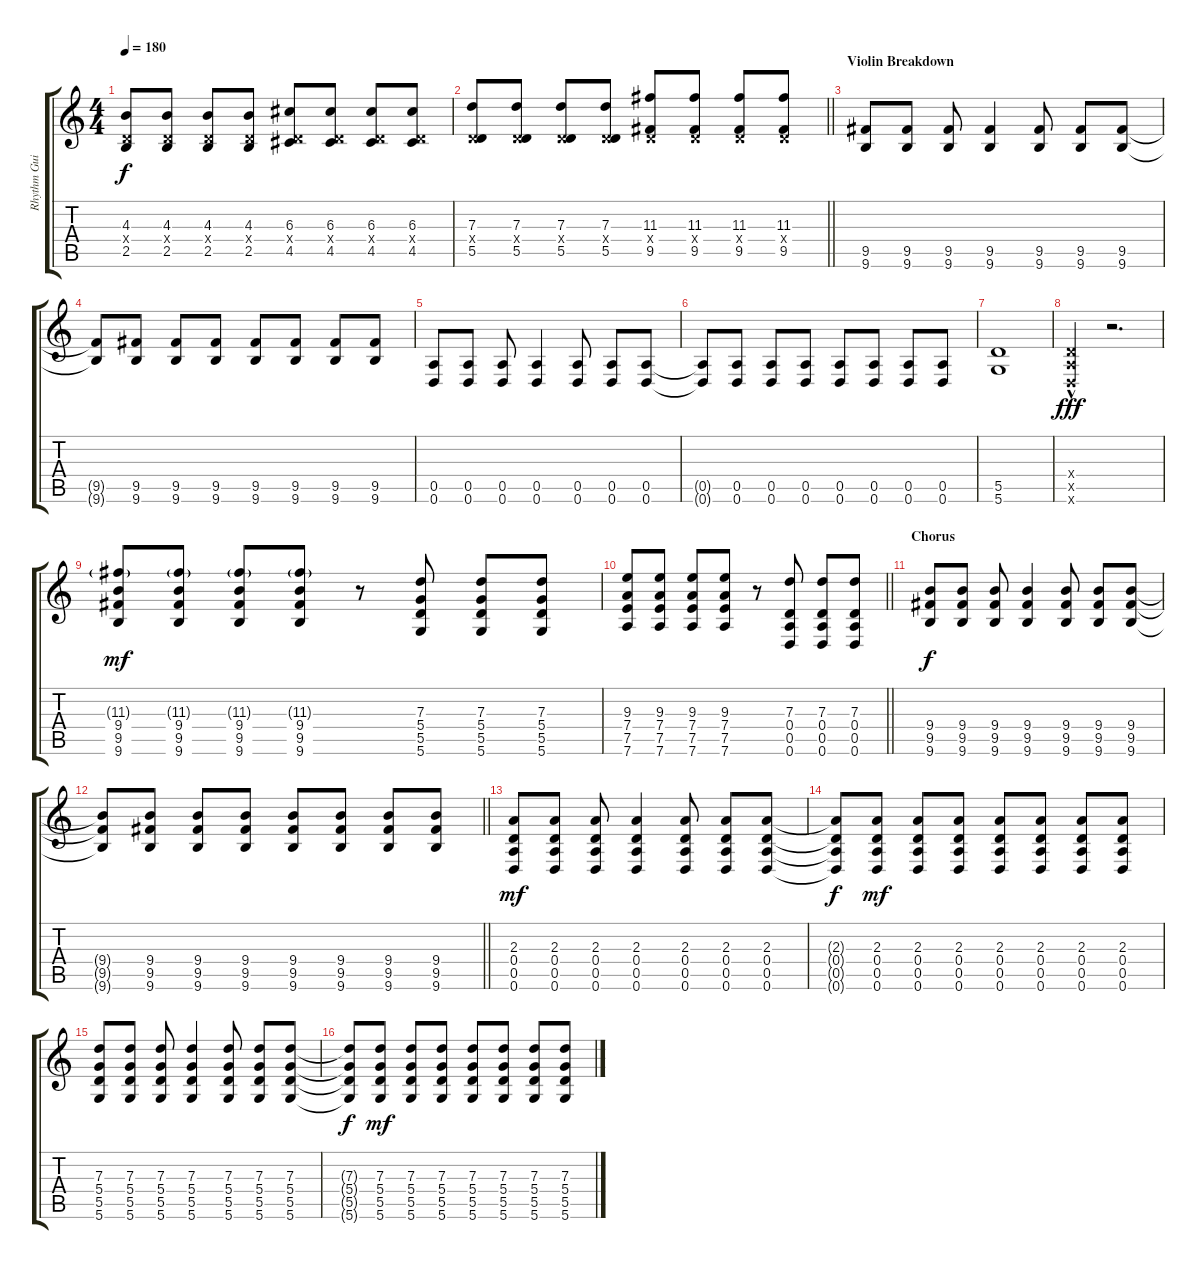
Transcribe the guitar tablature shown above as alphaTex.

\track ("Rhythm Guitar R" "Rhythm Gui") {instrument distortionguitar}
\staff {score tabs}
\tuning (E4 B3 G3 D3 A2 D2) {hide}
\ts (4 4)
\tempo 180
\clef g2
\ks c
(4.3 0.4{x} 2.5).8{dy f} (4.3 0.4{x} 2.5).8 (4.3 0.4{x} 2.5).8 (4.3 0.4{x} 2.5).8 (6.3 0.4{x} 4.5).8 (6.3 0.4{x} 4.5).8 (6.3 0.4{x} 4.5).8 (6.3 0.4{x} 4.5).8 |
\barLineRight lightlight
(7.3 0.4{x} 5.5).8 (7.3 0.4{x} 5.5).8 (7.3 0.4{x} 5.5).8 (7.3 0.4{x} 5.5).8 (11.3 0.4{x} 9.5).8 (11.3 0.4{x} 9.5).8 (11.3 0.4{x} 9.5).8 (11.3 0.4{x} 9.5).8 |
\section ("" "Violin Breakdown")
(9.5 9.6).8{volume 11 instrument distortionguitar} (9.5 9.6).8 (9.5 9.6).8 (9.5 9.6).4 (9.5 9.6).8 (9.5 9.6).8 (9.5 9.6).8 |
(9.5{t} 9.6{t}).8 (9.5 9.6).8 (9.5 9.6).8 (9.5 9.6).8 (9.5 9.6).8 (9.5 9.6).8 (9.5 9.6).8 (9.5 9.6).8 |
(0.5 0.6).8 (0.5 0.6).8 (0.5 0.6).8 (0.5 0.6).4 (0.5 0.6).8 (0.5 0.6).8 (0.5 0.6).8 |
(0.5{t} 0.6{t}).8 (0.5 0.6).8 (0.5 0.6).8 (0.5 0.6).8 (0.5 0.6).8 (0.5 0.6).8 (0.5 0.6).8 (0.5 0.6).8 |
(5.5 5.6).1 |
(0.4{hac x} 0.5{hac x} 0.6{hac x}).4{dy fff} r.2{d volume 13} |
(11.3{g} 9.4 9.5 9.6).8{dy mf instrument distortionguitar} (11.3{g} 9.4 9.5 9.6).8 (11.3{g} 9.4 9.5 9.6).8 (11.3{g} 9.4 9.5 9.6).8 r.8 (7.3 5.4 5.5 5.6).8 (7.3 5.4 5.5 5.6).8 (7.3 5.4 5.5 5.6).8 |
\barLineRight lightlight
(9.3 7.4 7.5 7.6).8 (9.3 7.4 7.5 7.6).8 (9.3 7.4 7.5 7.6).8 (9.3 7.4 7.5 7.6).8 r.8 (7.3 0.4 0.5 0.6).8 (7.3 0.4 0.5 0.6).8 (7.3 0.4 0.5 0.6).8 |
\section ("" "Chorus")
(9.4 9.5 9.6).8{dy f} (9.4 9.5 9.6).8 (9.4 9.5 9.6).8 (9.4 9.5 9.6).4 (9.4 9.5 9.6).8 (9.4 9.5 9.6).8 (9.4 9.5 9.6).8 |
\barLineRight lightlight
(9.4{t} 9.5{t} 9.6{t}).8 (9.4 9.5 9.6).8 (9.4 9.5 9.6).8 (9.4 9.5 9.6).8 (9.4 9.5 9.6).8 (9.4 9.5 9.6).8 (9.4 9.5 9.6).8 (9.4 9.5 9.6).8 |
(2.3 0.4 0.5 0.6).8{dy mf} (2.3 0.4 0.5 0.6).8 (2.3 0.4 0.5 0.6).8 (2.3 0.4 0.5 0.6).4 (2.3 0.4 0.5 0.6).8 (2.3 0.4 0.5 0.6).8 (2.3 0.4 0.5 0.6).8 |
(2.3{t} 0.4{t} 0.5{t} 0.6{t}).8{dy f} (2.3 0.4 0.5 0.6).8{dy mf} (2.3 0.4 0.5 0.6).8 (2.3 0.4 0.5 0.6).8 (2.3 0.4 0.5 0.6).8 (2.3 0.4 0.5 0.6).8 (2.3 0.4 0.5 0.6).8 (2.3 0.4 0.5 0.6).8 |
(7.3 5.4 5.5 5.6).8 (7.3 5.4 5.5 5.6).8 (7.3 5.4 5.5 5.6).8 (7.3 5.4 5.5 5.6).4 (7.3 5.4 5.5 5.6).8 (7.3 5.4 5.5 5.6).8 (7.3 5.4 5.5 5.6).8 |
(7.3{t} 5.4{t} 5.5{t} 5.6{t}).8{dy f} (7.3 5.4 5.5 5.6).8{dy mf} (7.3 5.4 5.5 5.6).8 (7.3 5.4 5.5 5.6).8 (7.3 5.4 5.5 5.6).8 (7.3 5.4 5.5 5.6).8 (7.3 5.4 5.5 5.6).8 (7.3 5.4 5.5 5.6).8
